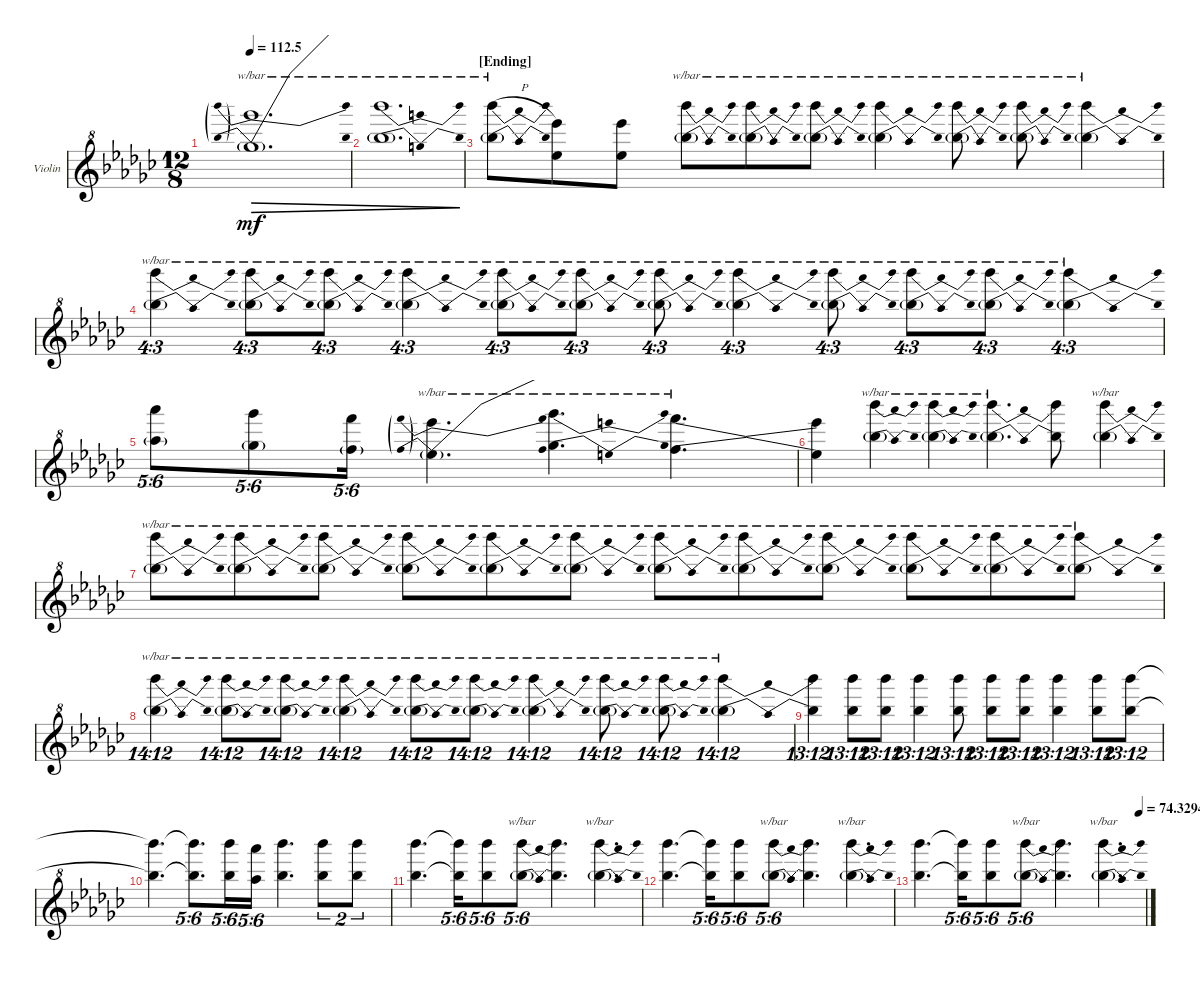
\bracketExtendMode groupsimilarinstruments
\firstSystemTrackNameOrientation horizontal
\otherSystemsTrackNameOrientation horizontal
\track ("Violin/Synth" "Violin") {instrument electricguitarclean}
\staff {score}
\tuning (E4 B3 G3 D3 A2 E2)
\ts (12 8)
\tempo
112.5
\accidentals auto
\clef g2
\ottava 8va
\simile none
\ks ebminor
(18.1{g} 35.2).1{d tbe (predivedive default 0 -8 1.7999999999999998 0) dec dy mf} |
(18.1{g} 35.2).1{d tbe (dip default 0 0 0.6 -6 1.2 -6 4.2 0) dec} |
\section ("" "[Ending]")
(18.1{h g} 35.2{h}).8{tbe (dip default 0 0 0.6 -4 1.2 -4 4.2 0)} (11.1 28.2).8 (11.1 28.2).8 (18.1{g} 35.2).8{tbe (dip default 0 0 0.6 -4 1.2 -4 4.2 0)} (18.1{g} 35.2).8{tbe (dip default 0 0 0.6 -4 1.2 -4 4.2 0)} (18.1{g} 35.2).8{tbe (dip default 0 0 0.6 -4 1.2 -4 4.2 0)} (18.1{g} 35.2).4{tbe (dip default 0 0 0.6 -4 1.2 -4 4.2 0)} (18.1{g} 35.2).8{tbe (dip default 0 0 0.6 -4 1.2 -4 4.2 0)} (18.1{g} 35.2).8{tbe (dip default 0 0 0.6 -4 1.2 -4 4.2 0)} (18.1{g} 35.2).4{tbe (dip default 0 0 0.6 -4 1.2 -4 4.2 0)} |
(18.1{g} 35.2).4{tu (4 3) tbe (dip default 0 0 0.6 -4 1.2 -4 4.2 0)} (18.1{g} 35.2).8{tu (4 3) tbe (dip default 0 0 0.6 -4 1.2 -4 4.2 0)} (18.1{g} 35.2).8{tu (4 3) tbe (dip default 0 0 0.6 -4 1.2 -4 4.2 0)} (18.1{g} 35.2).4{tu (4 3) tbe (dip default 0 0 0.6 -4 1.2 -4 4.2 0)} (18.1{g} 35.2).8{tu (4 3) tbe (dip default 0 0 0.6 -4 1.2 -4 4.2 0)} (18.1{g} 35.2).8{tu (4 3) tbe (dip default 0 0 0.6 -4 1.2 -4 4.2 0)} (18.1{g} 35.2).8{tu (4 3) tbe (dip default 0 0 0.6 -4 1.2 -4 4.2 0)} (18.1{g} 35.2).4{tu (4 3) tbe (dip default 0 0 0.6 -4 1.2 -4 4.2 0)} (18.1{g} 35.2).8{tu (4 3) tbe (dip default 0 0 0.6 -4 1.2 -4 4.2 0)} (18.1{g} 35.2).8{tu (4 3) tbe (dip default 0 0 0.6 -4 1.2 -4 4.2 0)} (18.1{g} 35.2).8{tu (4 3) tbe (dip default 0 0 0.6 -4 1.2 -4 4.2 0)} (18.1{g} 35.2).4{tu (4 3) tbe (dip default 0 0 0.6 -4 1.2 -4 4.2 0)} |
(25.3{g} 28.1).8{tu (5 6)} (23.3{g} 26.1).8{tu (5 6)} (22.3{g} 25.1).16{tu (5 6)} (22.3{g} 25.1).4{d tbe (predivedive default 0 -4 3 0)} (23.3 26.1).4{d tbe (dip default 0 0 0.6 -4 1.2 -4 3 0)} (25.4 23.1).4{d tbe (dive default 0 4 9 0)} |
(25.4{t} 23.1{t}).4 (18.1{g} 35.2).4{tbe (dip default 0 0 0.6 -4 1.2 -4 4.2 0)} (18.1{g} 35.2).4{tbe (dip default 0 0 0.6 -4 1.2 -4 4.2 0)} (18.1{g} 35.2).4{d tbe (dip default 0 0 0.6 -4 1.2 -4 4.2 0)} (18.1{t} 35.2{t}).8 (18.1{g} 35.2).4{tbe (dip default 0 0 0.6 -4 1.2 -4 4.2 0)} |
(18.1{g} 35.2).8{tbe (dip default 0 0 0.6 -4 1.2 -4 4.2 0)} (18.1{g} 35.2).8{tbe (dip default 0 0 0.6 -4 1.2 -4 4.2 0)} (18.1{g} 35.2).8{tbe (dip default 0 0 0.6 -4 1.2 -4 4.2 0)} (18.1{g} 35.2).8{tbe (dip default 0 0 0.6 -4 1.2 -4 4.2 0)} (18.1{g} 35.2).8{tbe (dip default 0 0 0.6 -4 1.2 -4 4.2 0)} (18.1{g} 35.2).8{tbe (dip default 0 0 0.6 -4 1.2 -4 4.2 0)} (18.1{g} 35.2).8{tbe (dip default 0 0 0.6 -4 1.2 -4 4.2 0)} (18.1{g} 35.2).8{tbe (dip default 0 0 0.6 -4 1.2 -4 4.2 0)} (18.1{g} 35.2).8{tbe (dip default 0 0 0.6 -4 1.2 -4 4.2 0)} (18.1{g} 35.2).8{tbe (dip default 0 0 0.6 -4 1.2 -4 4.2 0)} (18.1{g} 35.2).8{tbe (dip default 0 0 0.6 -4 1.2 -4 4.2 0)} (18.1{g} 35.2).8{tbe (dip default 0 0 0.6 -4 1.2 -4 4.2 0)} |
(18.1{g} 35.2).4{tu (14 12) tbe (dip default 0 0 0.6 -4 1.2 -4 4.2 0)} (18.1{g} 35.2).8{tu (14 12) tbe (dip default 0 0 0.6 -4 1.2 -4 4.2 0)} (18.1{g} 35.2).8{tu (14 12) tbe (dip default 0 0 0.6 -4 1.2 -4 4.2 0)} (18.1{g} 35.2).4{tu (14 12) tbe (dip default 0 0 0.6 -4 1.2 -4 4.2 0)} (18.1{g} 35.2).8{tu (14 12) tbe (dip default 0 0 0.6 -4 1.2 -4 4.2 0)} (18.1{g} 35.2).8{tu (14 12) tbe (dip default 0 0 0.6 -4 1.2 -4 4.2 0)} (18.1{g} 35.2).4{tu (14 12) tbe (dip default 0 0 0.6 -4 1.2 -4 4.2 0)} (18.1{g} 35.2).8{tu (14 12) tbe (dip default 0 0 0.6 -4 1.2 -4 4.2 0)} (18.1{g} 35.2).8{tu (14 12) tbe (dip default 0 0 0.6 -4 1.2 -4 4.2 0)} (18.1{g} 35.2).4{tu (14 12) tbe (dip default 0 0 0.6 -4 1.2 -4 4.2 0)} |
(18.1{t} 35.2{t}).4{tu (13 12)} (18.1 35.2).8{tu (13 12)} (18.1 35.2).8{tu (13 12)} (18.1 35.2).4{tu (13 12)} (18.1 35.2).8{tu (13 12)} (18.1 35.2).8{tu (13 12)} (18.1 35.2).8{tu (13 12)} (18.1 35.2).4{tu (13 12)} (18.1 35.2).8{tu (13 12)} (18.1 35.2).8{tu (13 12)} |
(18.1{t} 35.2{t}).4{d} (18.1{t} 35.2{t}).8{d tu (5 6)} (18.1 35.2).16{tu (5 6)} (16.1 33.2).16{tu (5 6)} (18.1 35.2).4{d} (18.1 35.2).8{tu (2 3)} (18.1 35.2).8{tu (2 3)} |
(18.1 35.2).4{d} (18.1{t} 35.2{t}).16{tu (5 6)} (18.1 35.2).8{tu (5 6)} (18.1{g} 35.2).8{tu (5 6) tbe (dip default 0 0 0.6 -4 1.2 -4 4.2 0)} (18.1{t} 35.2{t}).4{d} (18.1{g} 35.2).4{d tbe (dip default 0 0 0.6 -4 1.2 -4 4.2 0)} |
(18.1 35.2).4{d} (18.1{t} 35.2{t}).16{tu (5 6)} (18.1 35.2).8{tu (5 6)} (18.1{g} 35.2).8{tu (5 6) tbe (dip default 0 0 0.6 -4 1.2 -4 4.2 0)} (18.1{t} 35.2{t}).4{d} (18.1{g} 35.2).4{d tbe (dip default 0 0 0.6 -4 1.2 -4 4.2 0)} |
\tempo (74.3294 0.975)
(18.1 35.2).4{d} (18.1{t} 35.2{t}).16{tu (5 6)} (18.1 35.2).8{tu (5 6)} (18.1{g} 35.2).8{tu (5 6) tbe (dip default 0 0 0.6 -4 1.2 -4 4.2 0)} (18.1{t} 35.2{t}).4{d} (18.1{g} 35.2).4{d tbe (dip default 0 0 0.6 -4 1.2 -4 4.2 0)}
